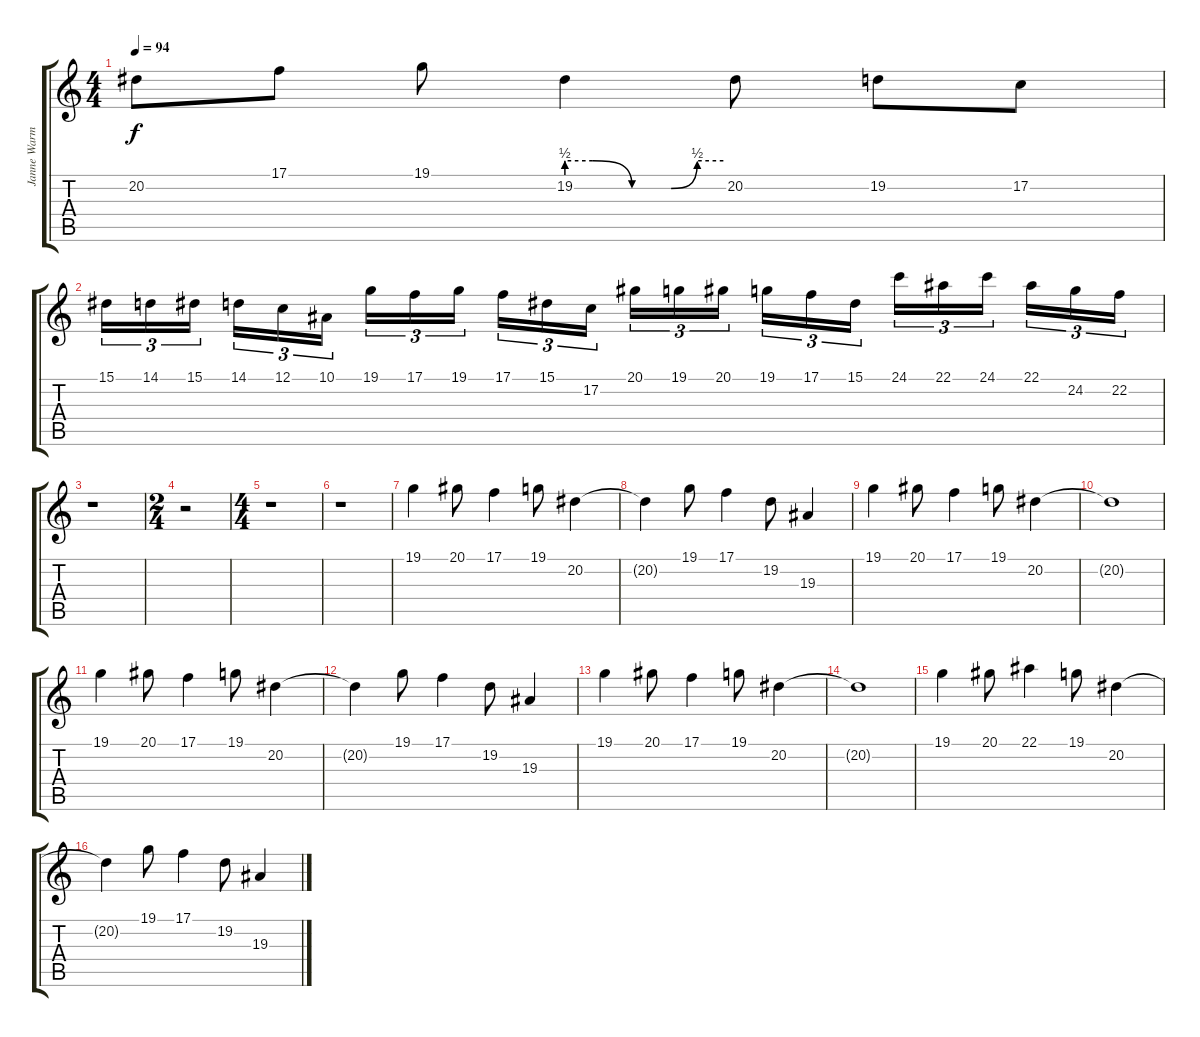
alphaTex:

\track ("Janne Warman" "Janne Warm") {instrument stringensemble1}
\staff {score tabs}
\tuning (C4 G3 Eb3 Bb2 F2 C2) {hide}
\ts (4 4)
\tempo 94
\clef g2
\ks c
20.2.8{dy f} 17.1.8 19.1.8 19.2{be (custom 0 2 10 2 25 0 30 0 40 0 50 2 60 2)}.4 20.2.8 19.2.8 17.2.8 |
15.1.16{tu (3 2)} 14.1.16{tu (3 2)} 15.1.16{tu (3 2) beam splitsecondary} 14.1.16{tu (3 2)} 12.1.16{tu (3 2)} 10.1.16{tu (3 2)} 19.1.16{tu (3 2)} 17.1.16{tu (3 2)} 19.1.16{tu (3 2) beam splitsecondary} 17.1.16{tu (3 2)} 15.1.16{tu (3 2)} 17.2.16{tu (3 2)} 20.1.16{tu (3 2)} 19.1.16{tu (3 2)} 20.1.16{tu (3 2) beam splitsecondary} 19.1.16{tu (3 2)} 17.1.16{tu (3 2)} 15.1.16{tu (3 2)} 24.1.16{tu (3 2)} 22.1.16{tu (3 2)} 24.1.16{tu (3 2) beam splitsecondary} 22.1.16{tu (3 2)} 24.2.16{tu (3 2)} 22.2.16{tu (3 2)} |
r.1 |
\ts (2 4)
r.2 |
\ts (4 4)
r.1 |
r.1 |
19.1.4 20.1.8 17.1.4 19.1.8 20.2.4 |
20.2{t}.4 19.1.8 17.1.4 19.2.8 19.3.4 |
19.1.4 20.1.8 17.1.4 19.1.8 20.2.4 |
20.2{t}.1 |
19.1.4 20.1.8 17.1.4 19.1.8 20.2.4 |
20.2{t}.4 19.1.8 17.1.4 19.2.8 19.3.4 |
19.1.4 20.1.8 17.1.4 19.1.8 20.2.4 |
20.2{t}.1 |
19.1.4 20.1.8 22.1.4 19.1.8 20.2.4 |
20.2{t}.4 19.1.8 17.1.4 19.2.8 19.3.4
